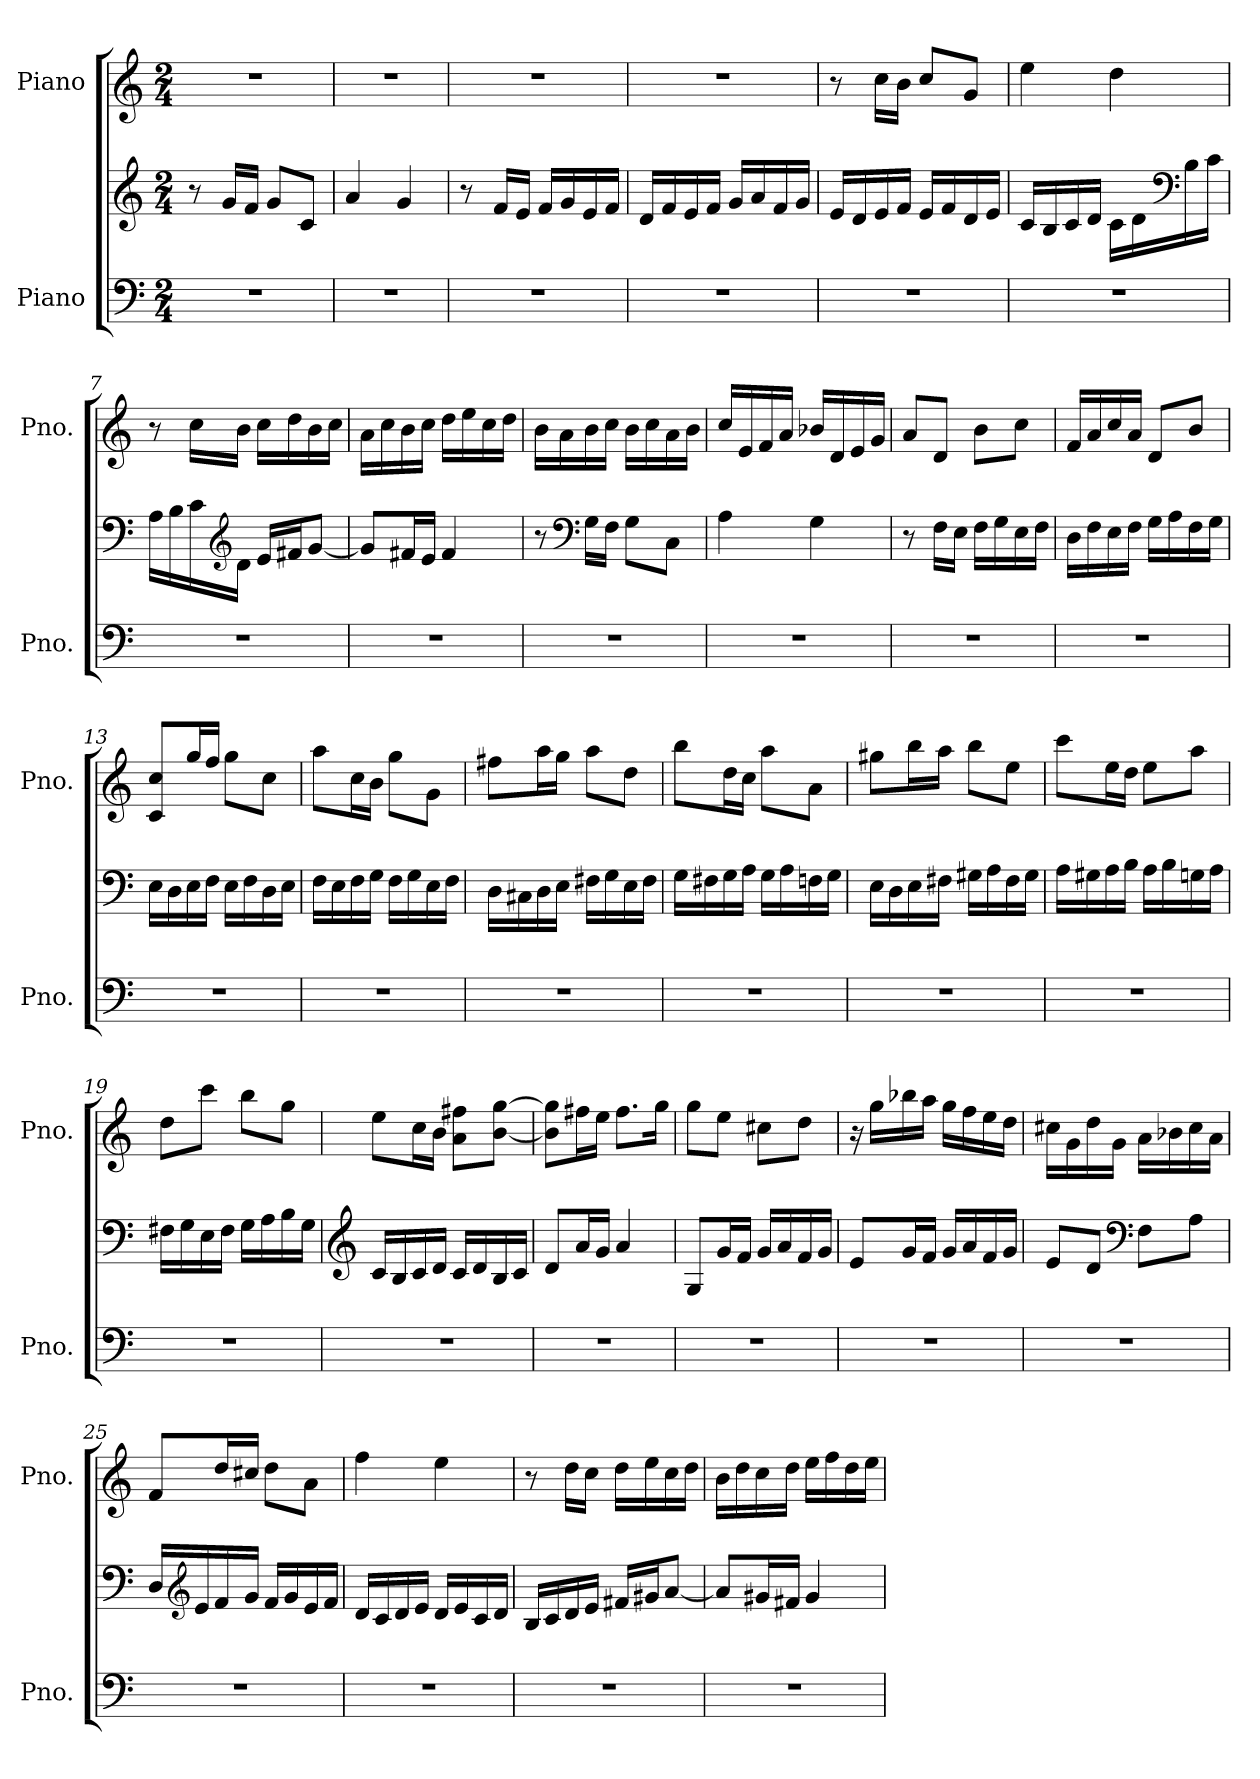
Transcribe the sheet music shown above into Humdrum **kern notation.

**kern	**kern	**kern
*part2	*part2	*part1
*staff3	*staff2	*staff1
*I"Piano	*	*I"Piano
*I'Pno.	*	*I'Pno.
*clefF4	*clefG2	*clefG2
*k[]	*k[]	*k[]
*M2/4	*M2/4	*M2/4
*MM60	*MM60	*MM60
=1	=1	=1
2r	8r	2r
.	16g/LL	.
.	16f/JJ	.
.	8g/L	.
.	8c/J	.
=2	=2	=2
2r	4a/	2r
.	4g/	.
=3	=3	=3
2r	8r	2r
.	16f/LL	.
.	16e/JJ	.
.	16f/LL	.
.	16g/	.
.	16e/	.
.	16f/JJ	.
=4	=4	=4
2r	16d/LL	2r
.	16f/	.
.	16e/	.
.	16f/JJ	.
.	16g/LL	.
.	16a/	.
.	16f/	.
.	16g/JJ	.
=5	=5	=5
2r	16e/LL	8r
.	16d/	.
.	16e/	16cc\LL
.	16f/JJ	16b\JJ
.	16e/LL	8cc/L
.	16f/	.
.	16d/	8g/J
.	16e/JJ	.
!!LO:LB:g=z
=6	=6	=6
2r	16c/LL	4ee\
.	16B/	.
.	16c/	.
.	16d/JJ	.
.	16c\LL	4dd\
.	16d\	.
*	*clefF4	*
.	16B\	.
.	16c\JJ	.
=7	=7	=7
2r	16A\LL	8r
.	16B\	.
.	16c\	16cc\LL
*	*clefG2	*
.	16d\JJ	16b\JJ
.	16e/LL	16cc\LL
.	16f#X/J	16dd\
.	[8g/J	16b\
.	.	16cc\JJ
=8	=8	=8
2r	8g/L]	16a\LL
.	.	16cc\
.	16f#X/L	16b\
.	16e/JJ	16cc\JJ
.	4f#/	16dd\LL
.	.	16ee\
.	.	16cc\
.	.	16dd\JJ
=9	=9	=9
2r	8r	16b\LL
.	.	16a\
*	*clefF4	*
.	16G\LL	16b\
.	16F\JJ	16cc\JJ
.	8G\L	16b\LL
.	.	16cc\
.	8C\J	16a\
.	.	16b\JJ
!!LO:LB:g=z
=10	=10	=10
2r	4A\	16cc/LL
.	.	16e/
.	.	16f/
.	.	16a/JJ
.	4G\	16b-X/LL
.	.	16d/
.	.	16e/
.	.	16g/JJ
=11	=11	=11
2r	8r	8a/L
.	16F\LL	8d/J
.	16E\JJ	.
.	16F\LL	8b\L
.	16G\	.
.	16E\	8cc\J
.	16F\JJ	.
=12	=12	=12
2r	16D\LL	16f/LL
.	16F\	16a/
.	16E\	16cc/
.	16F\JJ	16a/JJ
.	16G\LL	8d/L
.	16A\	.
.	16F\	8b/J
.	16G\JJ	.
=13	=13	=13
2r	16E\LL	8c/ 8cc/L
.	16D\	.
.	16E\	16gg/L
.	16F\JJ	16ff/JJ
.	16E\LL	8gg\L
.	16F\	.
.	16D\	8cc\J
.	16E\JJ	.
=14	=14	=14
2r	16F\LL	8aa\L
.	16E\	.
.	16F\	16cc\L
.	16G\JJ	16b\JJ
.	16F\LL	8gg\L
.	16G\	.
.	16E\	8g\J
.	16F\JJ	.
!!LO:LB:g=z
=15	=15	=15
2r	16D\LL	8ff#X\L
.	16C#X\	.
.	16D\	16aa\L
.	16E\JJ	16gg\JJ
.	16F#X\LL	8aa\L
.	16G\	.
.	16E\	8dd\J
.	16F#\JJ	.
=16	=16	=16
2r	16G\LL	8bb\L
.	16F#X\	.
.	16G\	16dd\L
.	16A\JJ	16cc\JJ
.	16G\LL	8aa\L
.	16A\	.
.	16Fn\	8a\J
.	16G\JJ	.
=17	=17	=17
2r	16E\LL	8gg#X\L
.	16D\	.
.	16E\	16bb\L
.	16F#X\JJ	16aa\JJ
.	16G#X\LL	8bb\L
.	16A\	.
.	16F#\	8ee\J
.	16G#\JJ	.
=18	=18	=18
2r	16A\LL	8ccc\L
.	16G#X\	.
.	16A\	16ee\L
.	16B\JJ	16dd\JJ
.	16A\LL	8ee\L
.	16B\	.
.	16Gn\	8aa\J
.	16A\JJ	.
!!LO:PB:g=z
=19	=19	=19
2r	16F#X\LL	8dd\L
.	16G\	.
.	16E\	8ccc\J
.	16F#\JJ	.
.	16G\LL	8bb\L
.	16A\	.
.	16B\	8gg\J
.	16G\JJ	.
=20	=20	=20
*	*clefG2	*
2r	16c/LL	8ee\L
.	16B/	.
.	16c/	16cc\L
.	16d/JJ	16b\JJ
.	16c/LL	8a\ 8ff#X\L
.	16d/	.
.	16B/	[8b\ [8gg\J
.	16c/JJ	.
=21	=21	=21
2r	8d/L	8b\] 8gg\]L
.	16a/L	16ff#X\L
.	16g/JJ	16ee\JJ
.	4a/	8.ff#\L
.	.	16gg\Jk
=22	=22	=22
2r	8G/L	8gg\L
.	16g/L	8ee\J
.	16f/JJ	.
.	16g/LL	8cc#X\L
.	16a/	.
.	16f/	8dd\J
.	16g/JJ	.
!!LO:LB:g=z
=23	=23	=23
2r	8e/L	16r
.	.	16gg\LL
.	16g/L	16bb-X\
.	16f/JJ	16aa\JJ
.	16g/LL	16gg\LL
.	16a/	16ff\
.	16f/	16ee\
.	16g/JJ	16dd\JJ
=24	=24	=24
2r	8e/L	16cc#X\LL
.	.	16g\
.	8d/J	16dd\
.	.	16g\JJ
*	*clefF4	*
.	8F\L	16a\LL
.	.	16b-X\
.	8A\J	16cc#\
.	.	16a\JJ
=25	=25	=25
2r	16D/LL	8f/L
*	*clefG2	*
.	16e/	.
.	16f/	16dd/L
.	16g/JJ	16cc#X/JJ
.	16f/LL	8dd\L
.	16g/	.
.	16e/	8a\J
.	16f/JJ	.
=26	=26	=26
2r	16d/LL	4ff\
.	16c/	.
.	16d/	.
.	16e/JJ	.
.	16d/LL	4ee\
.	16e/	.
.	16c/	.
.	16d/JJ	.
!!LO:LB:g=z
=27	=27	=27
2r	16B/LL	8r
.	16c/	.
.	16d/	16dd\LL
.	16e/JJ	16cc\JJ
.	16f#X/LL	16dd\LL
.	16g#X/J	16ee\
.	[8a/J	16cc\
.	.	16dd\JJ
=28	=28	=28
2r	8a/L]	16b\LL
.	.	16dd\
.	16g#X/L	16cc\
.	16f#X/JJ	16dd\JJ
.	4g#/	16ee\LL
.	.	16ff\
.	.	16dd\
.	.	16ee\JJ
=	=	=
*-	*-	*-
